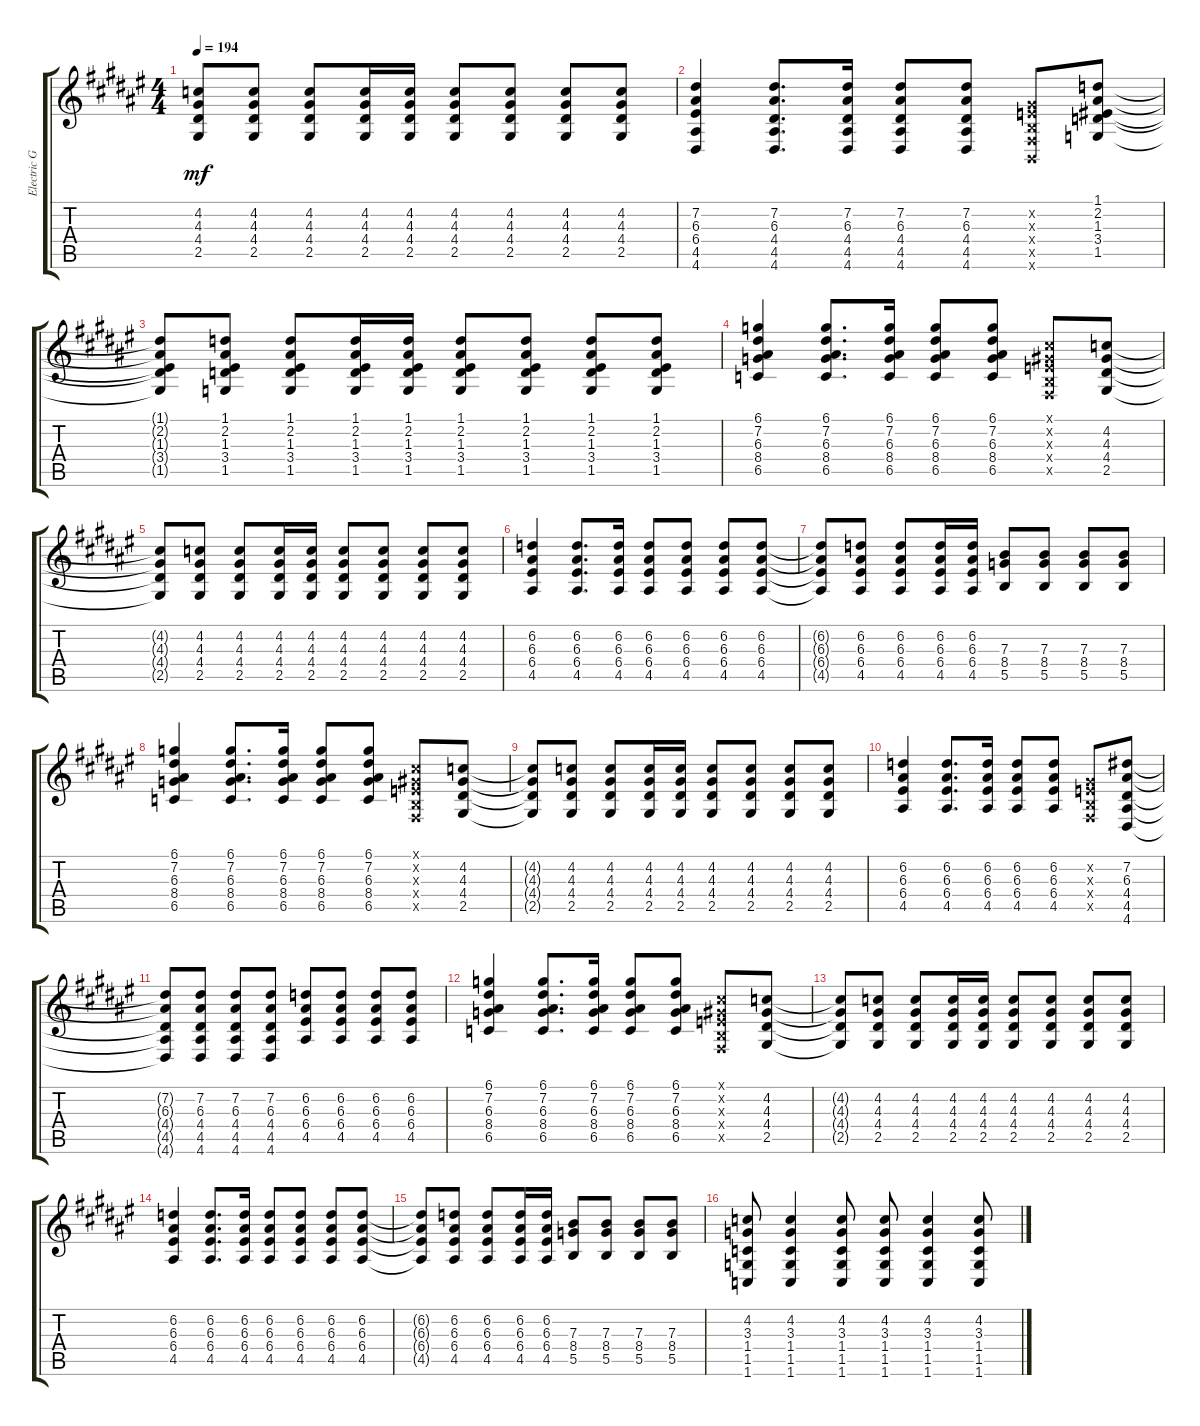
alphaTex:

\track ("Electric Guitar II <麗>" "Electric G") {instrument distortionguitar}
\staff {score tabs}
\tuning (Db4 Ab3 E3 B2 Gb2 B1) {hide}
\ts (4 4)
\tempo 194
\clef g2
\ks f#
(4.2{t} 4.3{t} 4.4{t} 2.5{t}).8{dy mf} (4.2 4.3 4.4 2.5).8 (4.2 4.3 4.4 2.5).8 (4.2 4.3 4.4 2.5).16 (4.2 4.3 4.4 2.5).16 (4.2 4.3 4.4 2.5).8 (4.2 4.3 4.4 2.5).8 (4.2 4.3 4.4 2.5).8 (4.2 4.3 4.4 2.5).8 |
(7.2 6.3 6.4 4.5 4.6).4 (7.2 6.3 4.4 4.5 4.6).8{d} (7.2 6.3 4.4 4.5 4.6).16 (7.2 6.3 4.4 4.5 4.6).8 (7.2 6.3 4.4 4.5 4.6).8 (0.2{x} 0.3{x} 0.4{x} 0.5{x} 0.6{x}).8 (1.1 2.2 1.3 3.4 1.5).8 |
(1.1{t} 2.2{t} 1.3{t} 3.4{t} 1.5{t}).8 (1.1 2.2 1.3 3.4 1.5).8 (1.1 2.2 1.3 3.4 1.5).8 (1.1 2.2 1.3 3.4 1.5).16 (1.1 2.2 1.3 3.4 1.5).16 (1.1 2.2 1.3 3.4 1.5).8 (1.1 2.2 1.3 3.4 1.5).8 (1.1 2.2 1.3 3.4 1.5).8 (1.1 2.2 1.3 3.4 1.5).8 |
(6.1 7.2 6.3 8.4 6.5).4 (6.1 7.2 6.3 8.4 6.5).8{d} (6.1 7.2 6.3 8.4 6.5).16 (6.1 7.2 6.3 8.4 6.5).8 (6.1 7.2 6.3 8.4 6.5).8 (0.1{x} 0.2{x} 0.3{x} 0.4{x} 0.5{x}).8 (4.2 4.3 4.4 2.5).8 |
(4.2{t} 4.3{t} 4.4{t} 2.5{t}).8 (4.2 4.3 4.4 2.5).8 (4.2 4.3 4.4 2.5).8 (4.2 4.3 4.4 2.5).16 (4.2 4.3 4.4 2.5).16 (4.2 4.3 4.4 2.5).8 (4.2 4.3 4.4 2.5).8 (4.2 4.3 4.4 2.5).8 (4.2 4.3 4.4 2.5).8 |
(6.2 6.3 6.4 4.5).4 (6.2 6.3 6.4 4.5).8{d} (6.2 6.3 6.4 4.5).16 (6.2 6.3 6.4 4.5).8 (6.2 6.3 6.4 4.5).8 (6.2 6.3 6.4 4.5).8 (6.2 6.3 6.4 4.5).8 |
(6.2{t} 6.3{t} 6.4{t} 4.5{t}).8 (6.2 6.3 6.4 4.5).8 (6.2 6.3 6.4 4.5).8 (6.2 6.3 6.4 4.5).16 (6.2 6.3 6.4 4.5).16 (7.3 8.4 5.5).8 (7.3 8.4 5.5).8 (7.3 8.4 5.5).8 (7.3 8.4 5.5).8 |
(6.1 7.2 6.3 8.4 6.5).4 (6.1 7.2 6.3 8.4 6.5).8{d} (6.1 7.2 6.3 8.4 6.5).16 (6.1 7.2 6.3 8.4 6.5).8 (6.1 7.2 6.3 8.4 6.5).8 (0.1{x} 0.2{x} 0.3{x} 0.4{x} 0.5{x}).8 (4.2 4.3 4.4 2.5).8 |
(4.2{t} 4.3{t} 4.4{t} 2.5{t}).8 (4.2 4.3 4.4 2.5).8 (4.2 4.3 4.4 2.5).8 (4.2 4.3 4.4 2.5).16 (4.2 4.3 4.4 2.5).16 (4.2 4.3 4.4 2.5).8 (4.2 4.3 4.4 2.5).8 (4.2 4.3 4.4 2.5).8 (4.2 4.3 4.4 2.5).8 |
(6.2 6.3 6.4 4.5).4 (6.2 6.3 6.4 4.5).8{d} (6.2 6.3 6.4 4.5).16 (6.2 6.3 6.4 4.5).8 (6.2 6.3 6.4 4.5).8 (0.2{x} 0.3{x} 0.4{x} 0.5{x}).8 (7.2 6.3 4.4 4.5 4.6).8 |
(7.2{t} 6.3{t} 4.4{t} 4.5{t} 4.6{t}).8 (7.2 6.3 4.4 4.5 4.6).8 (7.2 6.3 4.4 4.5 4.6).8 (7.2 6.3 4.4 4.5 4.6).8 (6.2 6.3 6.4 4.5).8 (6.2 6.3 6.4 4.5).8 (6.2 6.3 6.4 4.5).8 (6.2 6.3 6.4 4.5).8 |
(6.1 7.2 6.3 8.4 6.5).4 (6.1 7.2 6.3 8.4 6.5).8{d} (6.1 7.2 6.3 8.4 6.5).16 (6.1 7.2 6.3 8.4 6.5).8 (6.1 7.2 6.3 8.4 6.5).8 (0.1{x} 0.2{x} 0.3{x} 0.4{x} 0.5{x}).8 (4.2 4.3 4.4 2.5).8 |
(4.2{t} 4.3{t} 4.4{t} 2.5{t}).8 (4.2 4.3 4.4 2.5).8 (4.2 4.3 4.4 2.5).8 (4.2 4.3 4.4 2.5).16 (4.2 4.3 4.4 2.5).16 (4.2 4.3 4.4 2.5).8 (4.2 4.3 4.4 2.5).8 (4.2 4.3 4.4 2.5).8 (4.2 4.3 4.4 2.5).8 |
(6.2 6.3 6.4 4.5).4 (6.2 6.3 6.4 4.5).8{d} (6.2 6.3 6.4 4.5).16 (6.2 6.3 6.4 4.5).8 (6.2 6.3 6.4 4.5).8 (6.2 6.3 6.4 4.5).8 (6.2 6.3 6.4 4.5).8 |
(6.2{t} 6.3{t} 6.4{t} 4.5{t}).8 (6.2 6.3 6.4 4.5).8 (6.2 6.3 6.4 4.5).8 (6.2 6.3 6.4 4.5).16 (6.2 6.3 6.4 4.5).16 (7.3 8.4 5.5).8 (7.3 8.4 5.5).8 (7.3 8.4 5.5).8 (7.3 8.4 5.5).8 |
\section ("" "")
(4.2 3.3 1.4 1.5 1.6).8 (4.2 3.3 1.4 1.5 1.6).4 (4.2 3.3 1.4 1.5 1.6).8 (4.2 3.3 1.4 1.5 1.6).8 (4.2 3.3 1.4 1.5 1.6).4 (4.2 3.3 1.4 1.5 1.6).8
